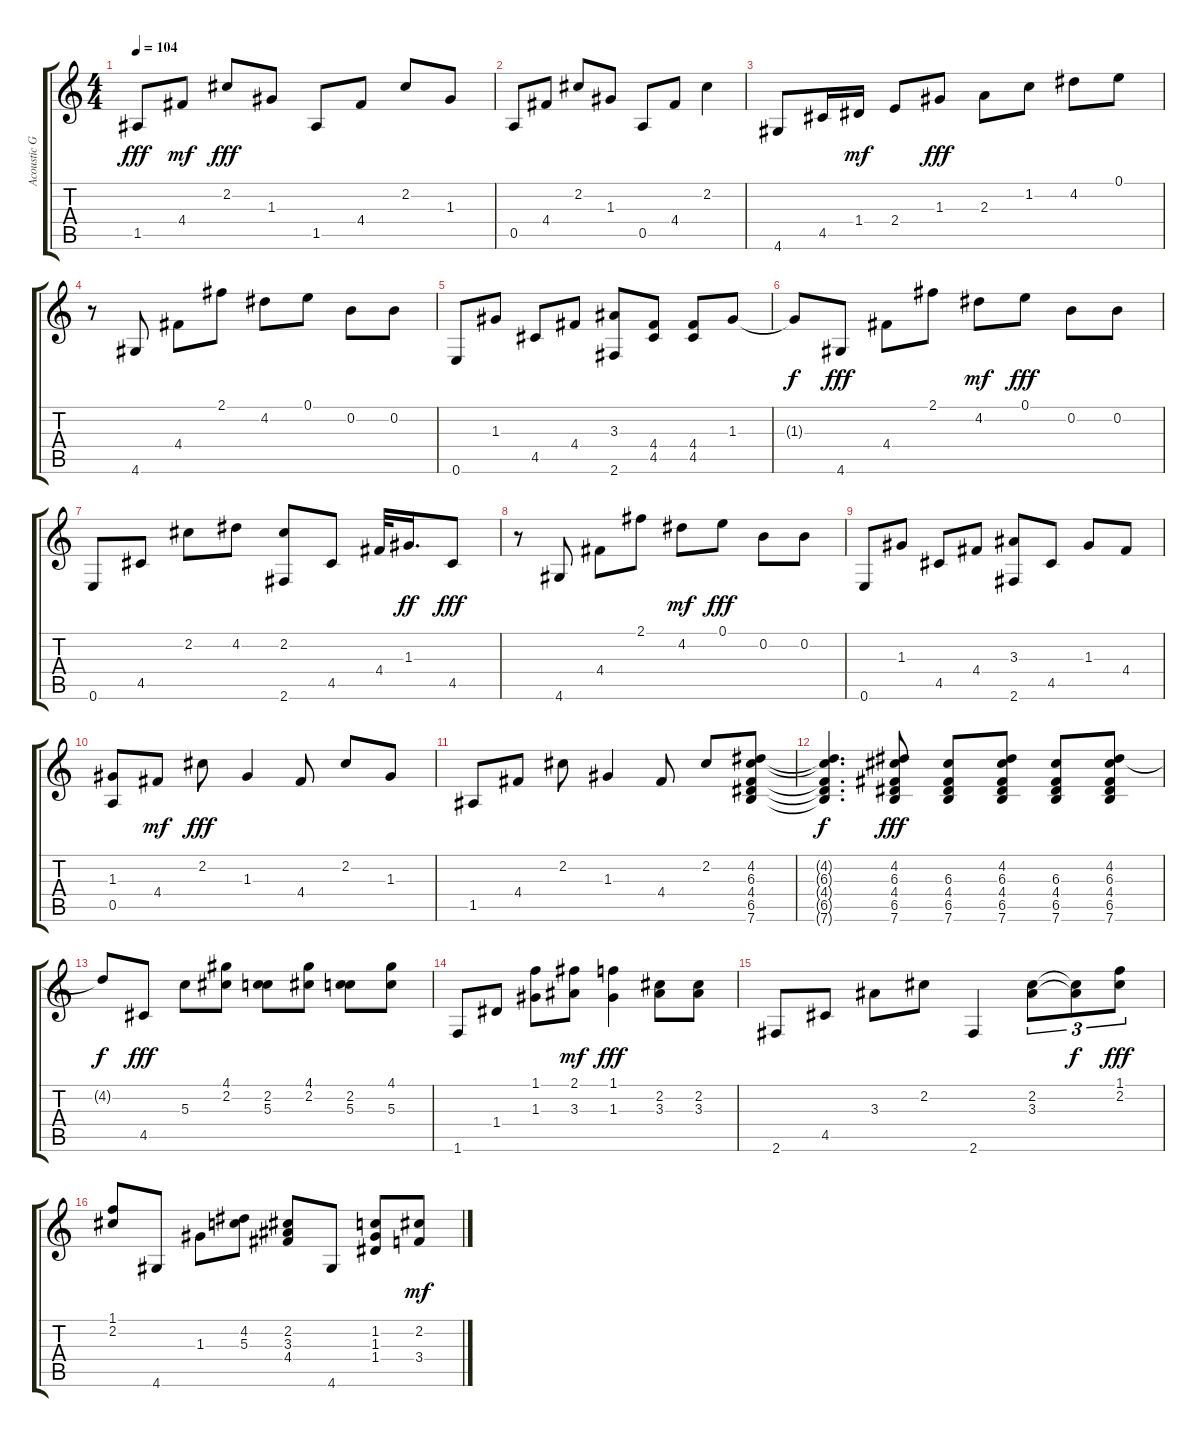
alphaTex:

\track ("Acoustic Guitar" "Acoustic G") {instrument acousticguitarsteel}
\staff {score tabs}
\tuning (E4 B3 G3 D3 A2 E2) {hide}
\ts (4 4)
\tempo 104
\clef g2
\ks c
1.5.8{dy fff} 4.4.8{dy mf} 2.2.8{dy fff} 1.3.8 1.5.8 4.4.8 2.2.8 1.3.8 |
0.5.8 4.4.8 2.2.8 1.3.8 0.5.8 4.4.8 2.2.4 |
4.6.8 4.5.16 1.4.16{dy mf} 2.4.8 1.3.8{dy fff} 2.3.8 1.2.8 4.2.8 0.1.8 |
r.8 4.6.8 4.4.8 2.1.8 4.2.8 0.1.8 0.2.8 0.2.8 |
0.6.8 1.3.8 4.5.8 4.4.8 (3.3 2.6).8 (4.4 4.5).8 (4.4 4.5).8 1.3.8 |
1.3{t}.8{dy f} 4.6.8{dy fff} 4.4.8 2.1.8 4.2.8{dy mf} 0.1.8{dy fff} 0.2.8 0.2.8 |
0.6.8 4.5.8 2.2.8 4.2.8 (2.2 2.6).8 4.5.8 4.4.32 1.3.16{d dy ff} 4.5.8{dy fff} |
r.8 4.6.8 4.4.8 2.1.8 4.2.8{dy mf} 0.1.8{dy fff} 0.2.8 0.2.8 |
0.6.8 1.3.8 4.5.8 4.4.8 (3.3 2.6).8 4.5.8 1.3.8 4.4.8 |
(1.3 0.5).8 4.4.8{dy mf} 2.2.8{dy fff} 1.3.4 4.4.8 2.2.8 1.3.8 |
1.5.8 4.4.8 2.2.8 1.3.4 4.4.8 2.2.8 (4.2 6.3 4.4 6.5 7.6).8 |
(4.2{t} 6.3{t} 4.4{t} 6.5{t} 7.6{t}).4{d dy f} (4.2 6.3 4.4 6.5 7.6).8{dy fff} (6.3 4.4 6.5 7.6).8 (4.2 6.3 4.4 6.5 7.6).8 (6.3 4.4 6.5 7.6).8 (4.2 6.3 4.4 6.5 7.6).8 |
4.2{t}.8{dy f} 4.5.8{dy fff} 5.3.8 (4.1 2.2).8 (2.2 5.3).8 (4.1 2.2).8 (2.2 5.3).8 (4.1 5.3).8 |
1.6.8 1.4.8 (1.1 1.3).8 (2.1 3.3).8{dy mf} (1.1 1.3).4{dy fff} (2.2 3.3).8 (2.2 3.3).8 |
2.6.8 4.5.8 3.3.8 2.2.8 2.6.4 (2.2 3.3).8{tu (3 2)} (2.2{t} 3.3{t}).8{tu (3 2) dy f} (1.1 2.2).8{tu (3 2) dy fff} |
(1.1 2.2).8 4.6.8 1.3.8 (4.2 5.3).8 (2.2 3.3 4.4).8 4.6.8 (1.2 1.3 1.4).8 (2.2 3.4).8{dy mf}
